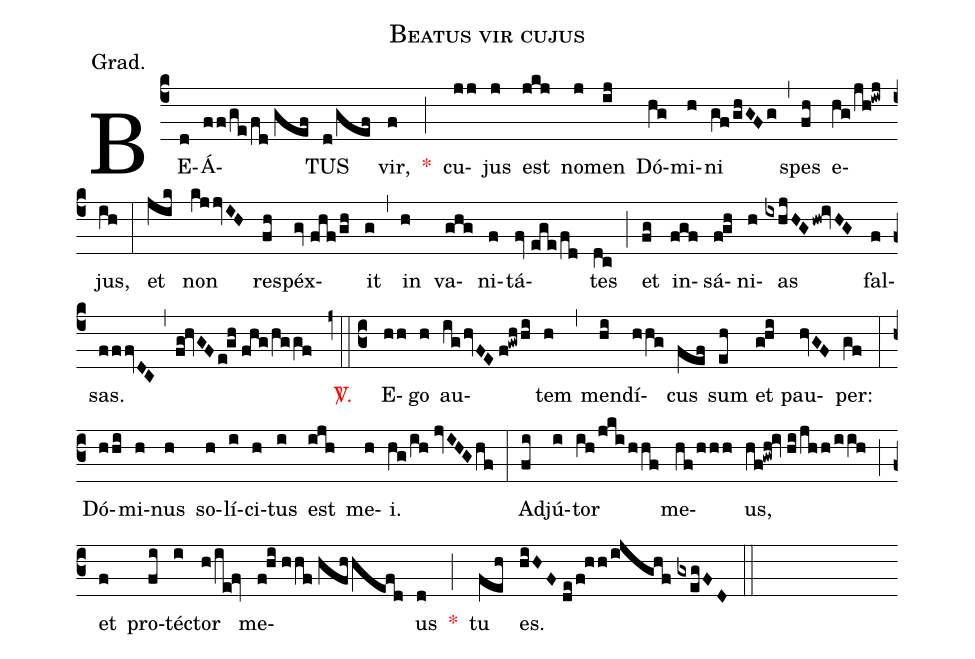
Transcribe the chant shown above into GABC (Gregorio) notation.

name:Beatus vir cujus;
annotation:Grad.;
mode:V.;
office-part:Gradual;
%%
(c4) BE(d)Á(ff/ge/fd//gef)TUS(d/gef) vir,(f) <v>\red{*}</v>(;) cu(jj)jus(j) est(jkj) no(j)men(ij) Dó(hg)mi(h)ni(gf/ghGFg) (,) spes(fh) e(hg/jh!iwj)jus,(ih) (:) et(jik) non(kjjvIH) re(fh)spéx(gv//fhf/gh)it(g) (,) in(h) va(ghg)ni(f)tá(fv//ege/fd)tes(dc) (;) et(fg) in(fgf)sá(f!gh)ni(h)as(ixhjHGhw!ivHG) fal(f)sas.(fffvDC) (,) (fg!hvGFe!gh//fhg/hggf) <v>\red{\Vbar.}</v>(z0::c3) E(hh)go(h) au(ig/hvFE//f!gwhhi)tem(h) (,) men(hi)dí(hhg)cus(fef) sum(eh) et(g!hi) pau(hvGF)per:(gf) (:) Dó(hhi)mi(h)nus(h) so(h)lí(i)ci(h)tus(i) est(ijh) me(h)i.(hg/ih//jvIHGhf) (:) Ad(fi)jú(i)tor(ih/jki/hhf) me(hf/hhh)us,(hf!gwh!iv//hi/jhh/iih) (;) et(f) pro(fi)té(i)ctor(h/ie!fv) me(f!hi//hhf//hfhhefd)us(d) <v>\red{*}</v>(;) tu(feh) es.(hiHF//de/f!hh/ijghf//gxegFD) (::)
